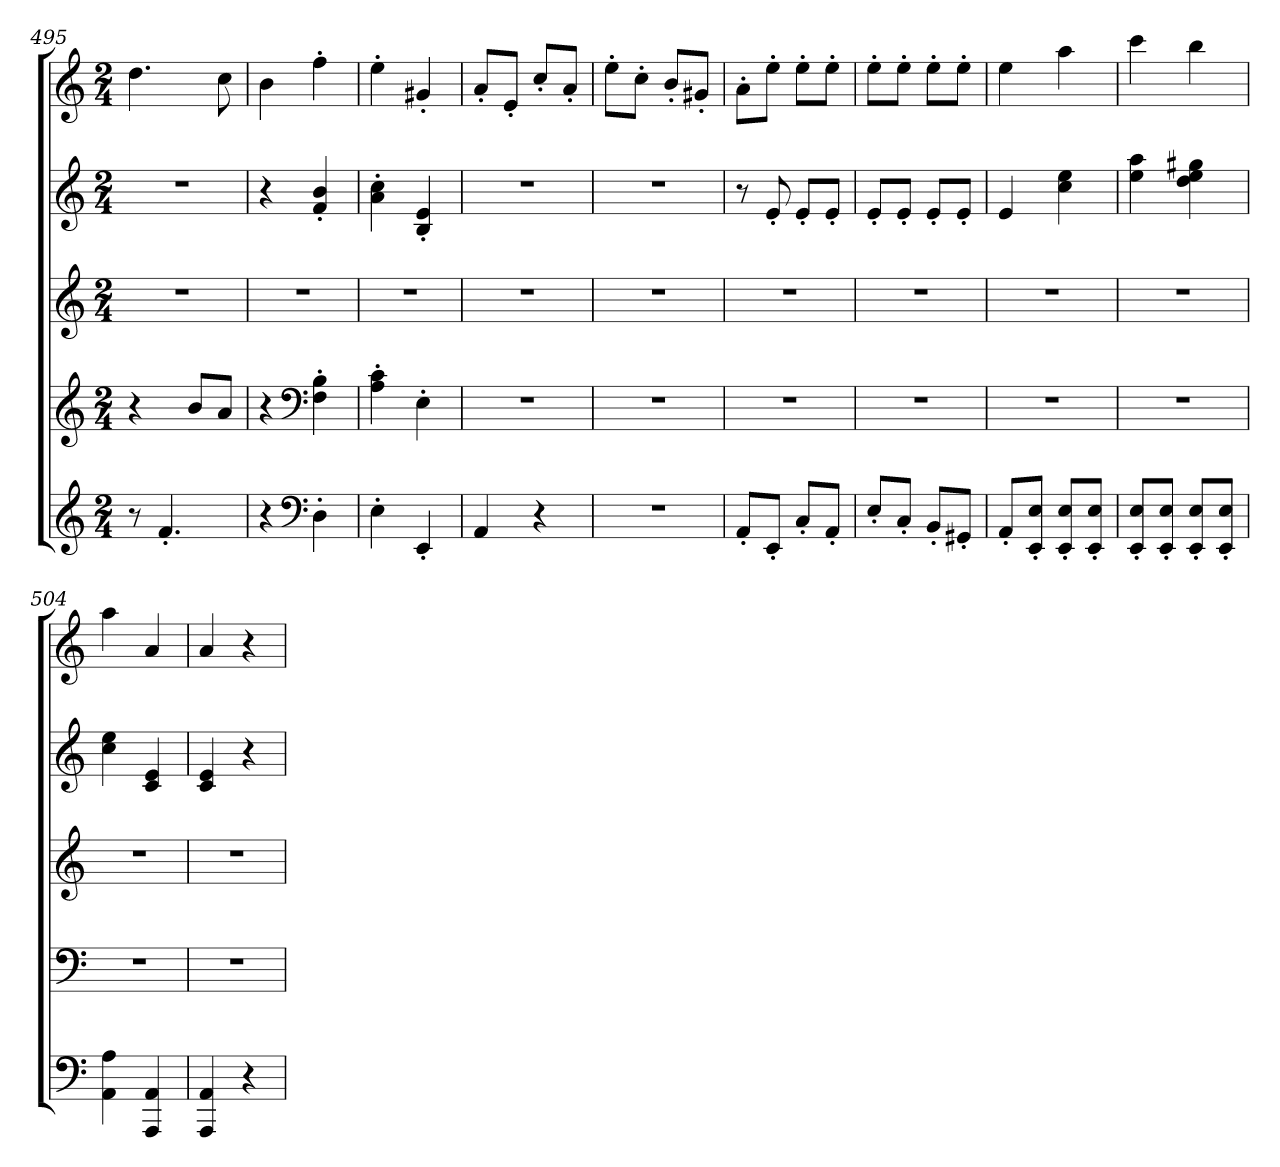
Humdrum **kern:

**kern	**kern	**kern	**kern	**kern
*part5	*part4	*part3	*part2	*part1
*staff5	*staff4	*staff3	*staff2	*staff1
*clefG2	*clefG2	*clefG2	*clefG2	*clefG2
*k[]	*k[]	*k[]	*k[]	*k[]
*M2/4	*M2/4	*M2/4	*M2/4	*M2/4
=495	=495	=495	=495	=495
8r	4r	2r	2r	4.dd\
4.f'/	.	.	.	.
.	8b/L	.	.	.
.	8a/J	.	.	8cc\
=496	=496	=496	=496	=496
4r	4r	2r	4r	4b\
*clefF4	*clefF4	*	*	*
4D'\	4F\' 4B\'	.	4f/' 4b/'	4ff'\
=497	=497	=497	=497	=497
4E'\	4A\' 4c\'	2r	4a\' 4cc\'	4ee'\
4EE'/	4E'\	.	4B/' 4e/'	4g#X'/
=498	=498	=498	=498	=498
*	*	*	*	*MM180
4AA/	2r	2r	2r	8a'/L
.	.	.	.	8e'/J
4r	.	.	.	8cc'/L
.	.	.	.	8a'/J
=499	=499	=499	=499	=499
2r	2r	2r	2r	8ee'\L
.	.	.	.	8cc'\J
.	.	.	.	8b'/L
.	.	.	.	8g#X'/J
!!LO:PB:g=z
=500	=500	=500	=500	=500
8AA'/L	2r	2r	8r	8a'\L
8EE'/J	.	.	8e'/	8ee'\J
8C'/L	.	.	8e'/L	8ee'\L
8AA'/J	.	.	8e'/J	8ee'\J
=501	=501	=501	=501	=501
8E'/L	2r	2r	8e'/L	8ee'\L
8C'/J	.	.	8e'/J	8ee'\J
8BB'/L	.	.	8e'/L	8ee'\L
8GG#X'/J	.	.	8e'/J	8ee'\J
=502	=502	=502	=502	=502
8AA'/L	2r	2r	4e/	4ee\
8EE/' 8E/'J	.	.	.	.
8EE/' 8E/'L	.	.	4cc\ 4ee\	4aa\
8EE/' 8E/'J	.	.	.	.
=503	=503	=503	=503	=503
8EE/' 8E/'L	2r	2r	4ee\ 4aa\	4ccc\
8EE/' 8E/'J	.	.	.	.
8EE/' 8E/'L	.	.	4dd\ 4ee\ 4gg#X\	4bb\
8EE/' 8E/'J	.	.	.	.
=504	=504	=504	=504	=504
*	*	*	*	*MM159
4AA\ 4A\	2r	2r	4cc\ 4ee\	4aa\
4AAA/ 4AA/	.	.	4c/ 4e/	4a/
=505	=505	=505	=505	=505
*	*	*	*	*MM63
4AAA/ 4AA/	2r	2r	4c/ 4e/	4a/
4r	.	.	4r	4r
=	=	=	=	=
*-	*-	*-	*-	*-
